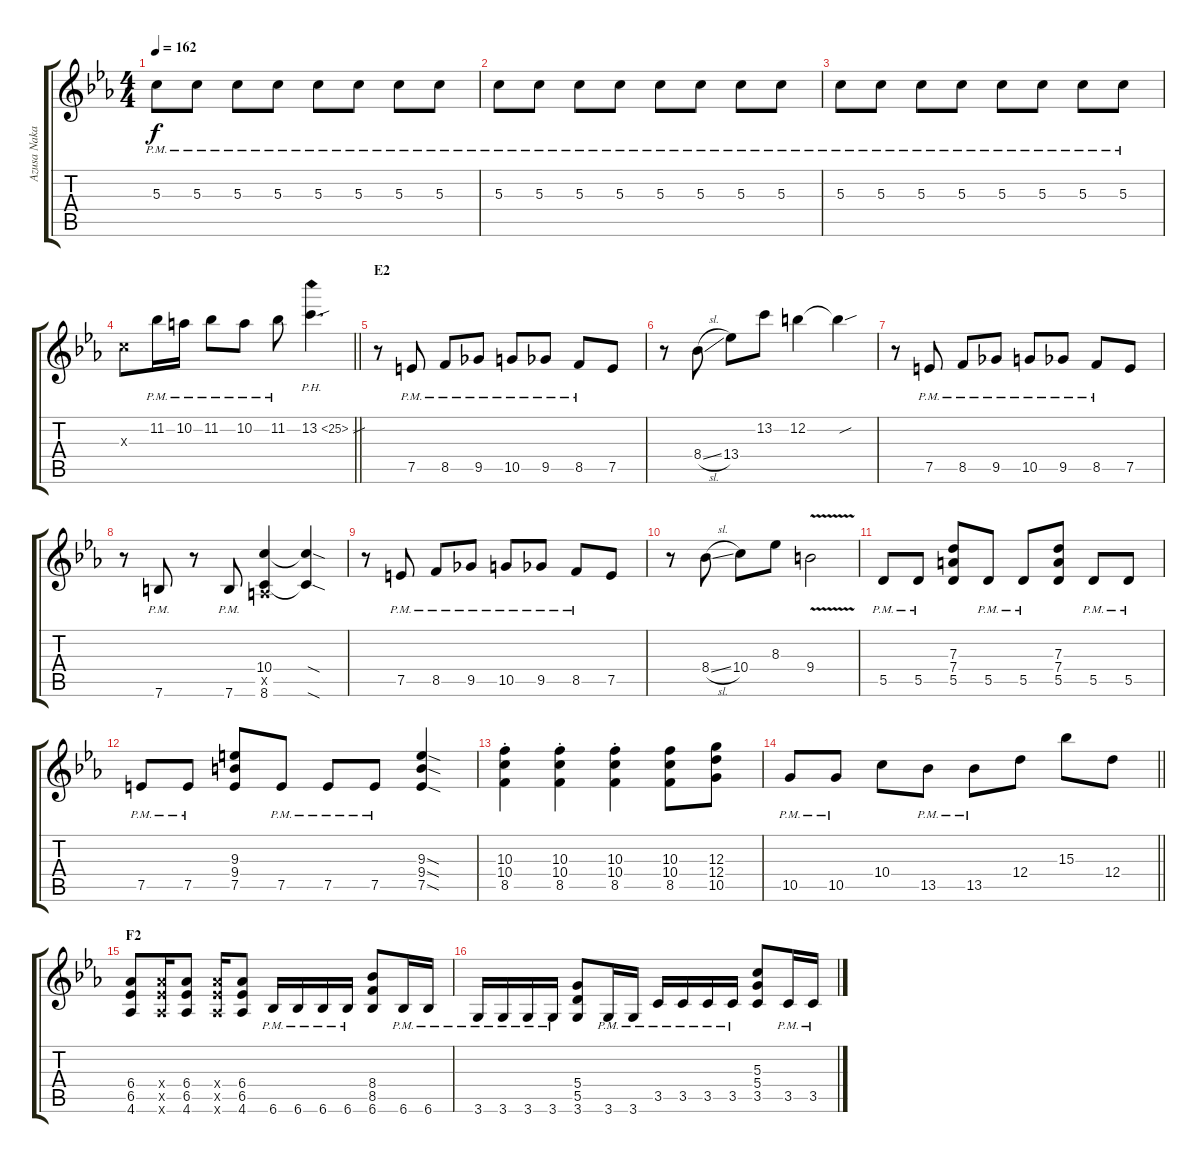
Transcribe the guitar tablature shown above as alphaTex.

\track ("Azusa Nakano" "Azusa Naka") {instrument overdrivenguitar}
\staff {score tabs}
\tuning (E4 B3 G3 D3 A2 E2) {hide}
\ts (4 4)
\tempo 162
\clef g2
\ks eb
5.3{pm}.8{dy f} 5.3{pm}.8 5.3{pm}.8 5.3{pm}.8 5.3{pm}.8 5.3{pm}.8 5.3{pm}.8 5.3{pm}.8 |
5.3{pm}.8 5.3{pm}.8 5.3{pm}.8 5.3{pm}.8 5.3{pm}.8 5.3{pm}.8 5.3{pm}.8 5.3{pm}.8 |
5.3{pm}.8 5.3{pm}.8 5.3{pm}.8 5.3{pm}.8 5.3{pm}.8 5.3{pm}.8 5.3{pm}.8 5.3{pm}.8 |
\barLineRight lightlight
5.3{x}.8 11.2{pm}.16 10.2{pm}.16 11.2{pm}.8 10.2{pm}.8 11.2{pm}.8 13.2{ph 12 sou}.4{d} |
\section ("" "E2")
r.8 7.5{pm}.8 8.5{pm}.8 9.5{pm}.8 10.5{pm}.8 9.5{pm}.8 8.5{pm}.8 7.5.8 |
r.8 8.4{sl}.8 13.4.8 13.2.8 12.2.4 12.2{sou t}.4 |
r.8 7.5{pm}.8 8.5{pm}.8 9.5{pm}.8 10.5{pm}.8 9.5{pm}.8 8.5{pm}.8 7.5.8 |
r.8 7.6{pm}.8 r.8 7.6{pm}.8 (10.4 0.5{x} 8.6).4 (10.4{sod t} 8.6{sod t}).4 |
r.8 7.5{pm}.8 8.5{pm}.8 9.5{pm}.8 10.5{pm}.8 9.5{pm}.8 8.5{pm}.8 7.5.8 |
r.8 8.4{sl}.8 10.4.8 8.3.8 9.4{v}.2 |
5.5{pm}.8 5.5{pm}.8 (7.3 7.4 5.5).8 5.5{pm}.8 5.5{pm}.8 (7.3 7.4 5.5).8 5.5{pm}.8 5.5{pm}.8 |
7.5{pm}.8 7.5{pm}.8 (9.3 9.4 7.5).8 7.5{pm}.8 7.5{pm}.8 7.5{pm}.8 (9.3{sod} 9.4{sod} 7.5{sod}).4 |
(10.3{st} 10.4{st} 8.5{st}).4 (10.3{st} 10.4{st} 8.5{st}).4 (10.3{st} 10.4{st} 8.5{st}).4 (10.3 10.4 8.5).8 (12.3 12.4 10.5).8 |
\barLineRight lightlight
10.5{pm}.8 10.5{pm}.8 10.4.8 13.5{pm}.8 13.5{pm}.8 12.4.8 15.3.8 12.4.8 |
\section ("" "F2")
(6.4 6.5 4.6).8 (6.4{x} 6.5{x} 4.6{x}).16 (6.4 6.5 4.6).8 (6.4{x} 6.5{x} 4.6{x}).16 (6.4 6.5 4.6).8 6.6{pm}.16 6.6{pm}.16 6.6{pm}.16 6.6{pm}.16 (8.4 8.5 6.6).8 6.6{pm}.16 6.6{pm}.16 |
3.6{pm}.16 3.6{pm}.16 3.6{pm}.16 3.6{pm}.16 (5.4 5.5 3.6).8 3.6{pm}.16 3.6{pm}.16 3.5{pm}.16 3.5{pm}.16 3.5{pm}.16 3.5{pm}.16 (5.3 5.4 3.5).8 3.5{pm}.16 3.5{pm}.16
